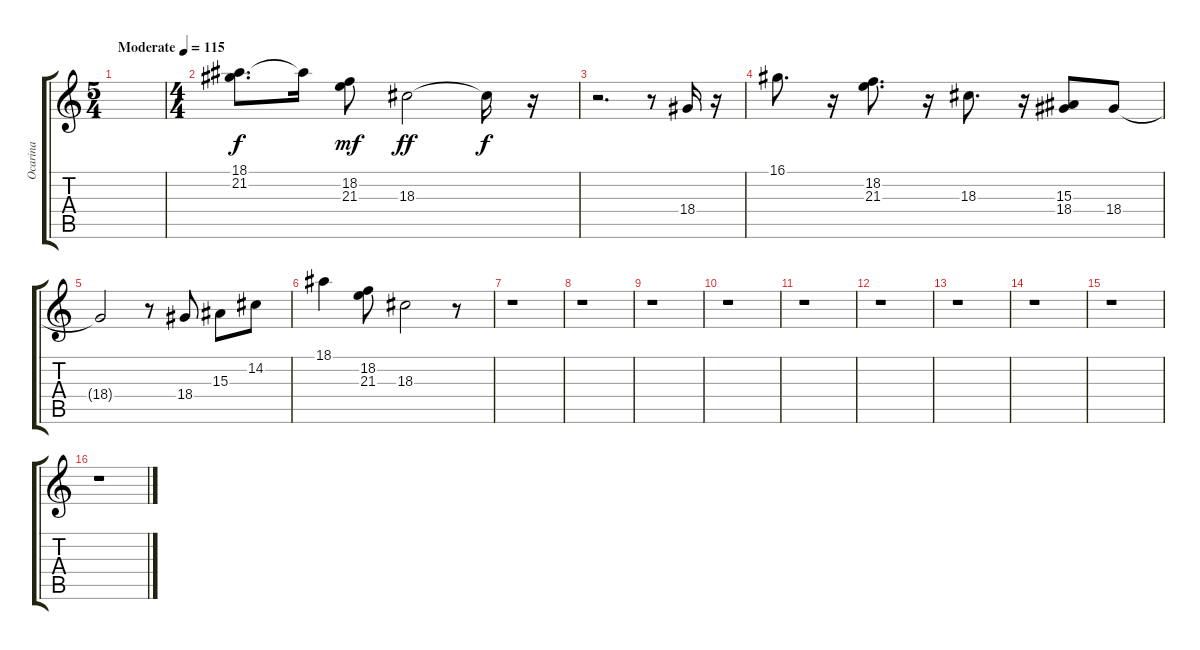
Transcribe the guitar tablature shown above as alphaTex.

\track ("Ocarina" "Ocarina") {instrument ocarina}
\staff {score tabs}
\tuning (E4 B3 G3 D3 A2 E2) {hide}
\ts (5 4)
\tempo (115 "Moderate")
\clef g2
\ks c
|
\ts (4 4)
(18.1 21.2).8{d} 18.1{t}.16{dy f} (18.2 21.3).8{dy mf} 18.3.2{dy ff} 18.3{t}.16{dy f} r.16 |
r.2{d} r.8 18.4.16 r.16 |
16.1.8{d} r.16 (18.2 21.3).8{d} r.16 18.3.8{d} r.16 (15.3 18.4).8 18.4.8 |
18.4{t}.2 r.8 18.4.8 15.3.8 14.2.8 |
18.1.4 (18.2 21.3).8 18.3.2 r.8 |
r.1 |
r.1 |
r.1 |
r.1 |
r.1 |
r.1 |
r.1 |
r.1 |
r.1 |
r.1
